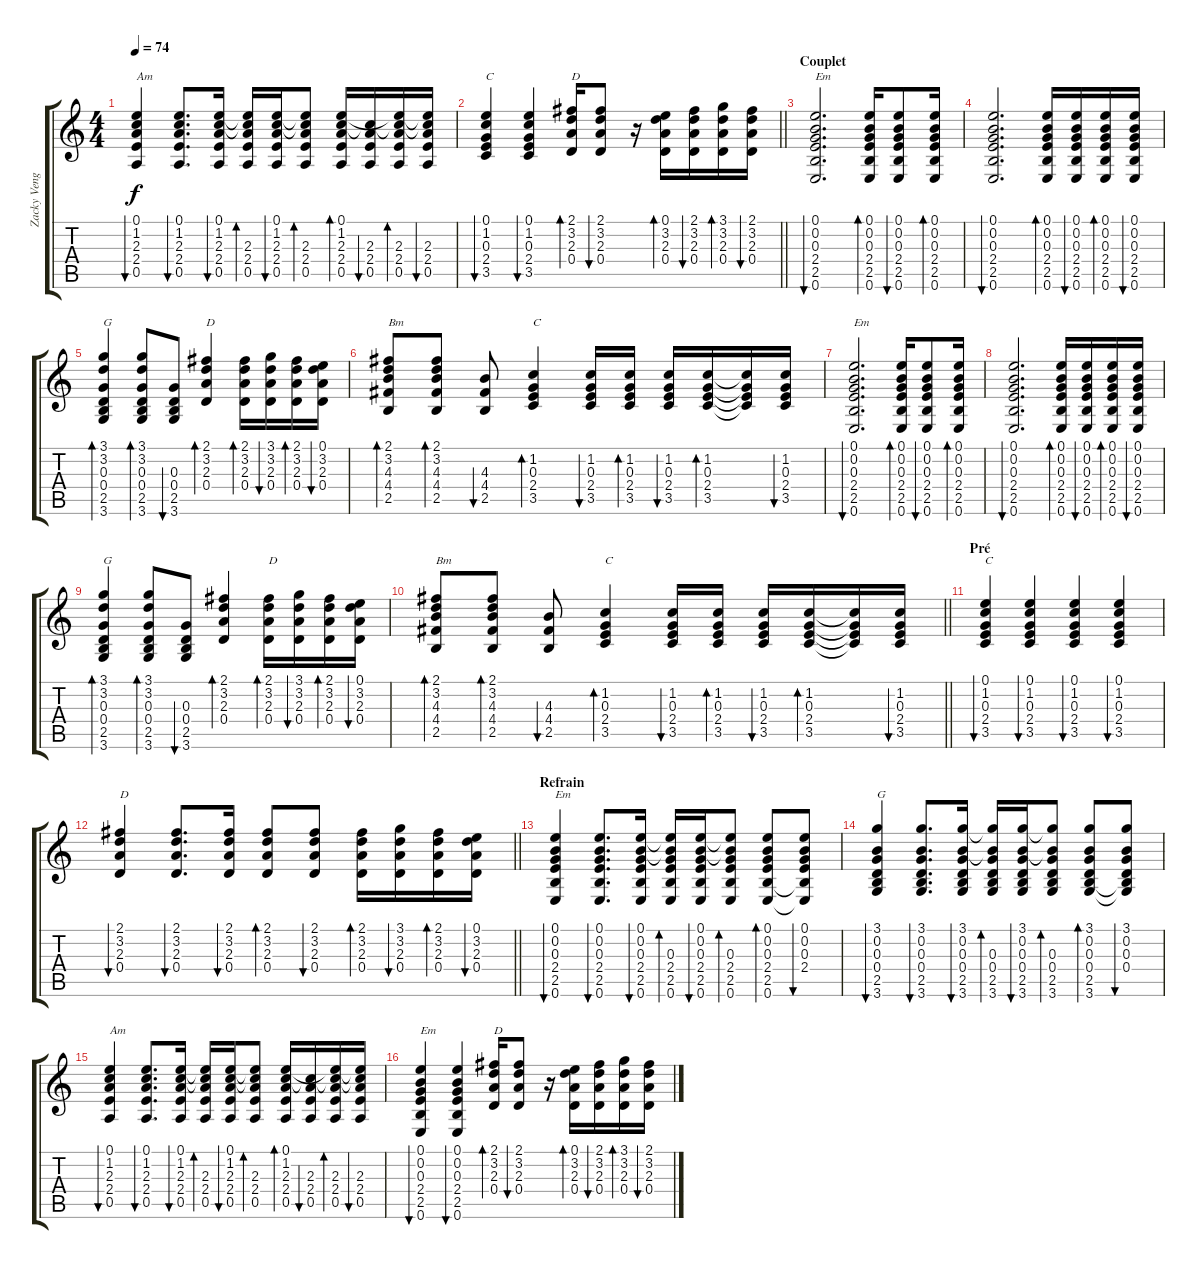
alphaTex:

\track ("Zacky Vengeance" "Zacky Veng") {instrument acousticguitarsteel}
\staff {score tabs}
\tuning (E4 B3 G3 D3 A2 E2) {hide}
\ts (4 4)
\tempo 74
\clef g2
\ks c
(0.1 1.2 2.3 2.4 0.5).4{bu 60 txt "Am" dy f} (0.1 1.2 2.3 2.4 0.5).8{d bu 60} (0.1 1.2 2.3 2.4 0.5).16{bu 60} (0.1{t} 1.2{t} 2.3 2.4 0.5).16{bd 60} (0.1 1.2 2.3 2.4 0.5).16{bu 60} (0.1{t} 1.2{t} 2.3 2.4 0.5).8{bd 60} (0.1 1.2 2.3 2.4 0.5).16{bd 60} (1.2{t} 2.3 2.4 0.5).16{bu 60} (0.1{t} 1.2{t} 2.3 2.4 0.5).16{bd 60} (0.1{t} 1.2{t} 2.3 2.4 0.5).16{bu 60} |
\barLineRight lightlight
(0.1 1.2 0.3 2.4 3.5).4{bu 60 txt "C"} (0.1 1.2 0.3 2.4 3.5).4{bu 60} (2.1 3.2 2.3 0.4).16{bd 60 txt "D"} (2.1 3.2 2.3 0.4).8{bu 60} r.16 (0.1 3.2 2.3 0.4).16{bd 60} (2.1 3.2 2.3 0.4).16{bu 60} (3.1 3.2 2.3 0.4).16{bd 60} (2.1 3.2 2.3 0.4).16{bu 60} |
\section ("" "Couplet")
(0.1 0.2 0.3 2.4 2.5 0.6).2{d bu 240 txt "Em"} (0.1 0.2 0.3 2.4 2.5 0.6).16{bd 60} (0.1 0.2 0.3 2.4 2.5 0.6).8{bu 60} (0.1 0.2 0.3 2.4 2.5 0.6).16{bd 60} |
(0.1 0.2 0.3 2.4 2.5 0.6).2{d bu 120} (0.1 0.2 0.3 2.4 2.5 0.6).16{bd 60} (0.1 0.2 0.3 2.4 2.5 0.6).16{bu 60} (0.1 0.2 0.3 2.4 2.5 0.6).16{bd 60} (0.1 0.2 0.3 2.4 2.5 0.6).16{bu 60} |
(3.1 3.2 0.3 0.4 2.5 3.6).4{bd 60 txt "G"} (3.1 3.2 0.3 0.4 2.5 3.6).8{bd 60} (0.3 0.4 2.5 3.6).8{bu 60} (2.1 3.2 2.3 0.4).4{bd 60 txt "D"} (2.1 3.2 2.3 0.4).16{bd 60} (3.1 3.2 2.3 0.4).16{bu 60} (2.1 3.2 2.3 0.4).16{bd 60} (0.1 3.2 2.3 0.4).16{bu 60} |
(2.1 3.2 4.3 4.4 2.5).8{bd 60 txt "Bm"} (2.1 3.2 4.3 4.4 2.5).8{bd 60} (4.3 4.4 2.5).8{bu 60} (1.2 0.3 2.4 3.5).4{bd 60 txt "C"} (1.2 0.3 2.4 3.5).16{bu 60} (1.2 0.3 2.4 3.5).16{bd 60} (1.2 0.3 2.4 3.5).16{bu 60} (1.2 0.3 2.4 3.5).16{bd 60} (1.2{t} 0.3{t} 2.4{t} 3.5{t}).16 (1.2 0.3 2.4 3.5).16{bu 60} |
(0.1 0.2 0.3 2.4 2.5 0.6).2{d bu 240 txt "Em"} (0.1 0.2 0.3 2.4 2.5 0.6).16{bd 60} (0.1 0.2 0.3 2.4 2.5 0.6).8{bu 60} (0.1 0.2 0.3 2.4 2.5 0.6).16{bd 60} |
(0.1 0.2 0.3 2.4 2.5 0.6).2{d bu 120} (0.1 0.2 0.3 2.4 2.5 0.6).16{bd 60} (0.1 0.2 0.3 2.4 2.5 0.6).16{bu 60} (0.1 0.2 0.3 2.4 2.5 0.6).16{bd 60} (0.1 0.2 0.3 2.4 2.5 0.6).16{bu 60} |
(3.1 3.2 0.3 0.4 2.5 3.6).4{bd 60 txt "G"} (3.1 3.2 0.3 0.4 2.5 3.6).8{bd 60} (0.3 0.4 2.5 3.6).8{bu 60} (2.1 3.2 2.3 0.4).4{bd 60} (2.1 3.2 2.3 0.4).16{bd 60 txt "D"} (3.1 3.2 2.3 0.4).16{bu 60} (2.1 3.2 2.3 0.4).16{bd 60} (0.1 3.2 2.3 0.4).16{bu 60} |
\barLineRight lightlight
(2.1 3.2 4.3 4.4 2.5).8{bd 60 txt "Bm"} (2.1 3.2 4.3 4.4 2.5).8{bd 60} (4.3 4.4 2.5).8{bu 60} (1.2 0.3 2.4 3.5).4{bd 60 txt "C"} (1.2 0.3 2.4 3.5).16{bu 60} (1.2 0.3 2.4 3.5).16{bd 60} (1.2 0.3 2.4 3.5).16{bu 60} (1.2 0.3 2.4 3.5).16{bd 60} (1.2{t} 0.3{t} 2.4{t} 3.5{t}).16 (1.2 0.3 2.4 3.5).16{bu 60} |
\section ("" "Pré")
(0.1 1.2 0.3 2.4 3.5).4{bu 60 txt "C"} (0.1 1.2 0.3 2.4 3.5).4{bu 60} (0.1 1.2 0.3 2.4 3.5).4{bu 60} (0.1 1.2 0.3 2.4 3.5).4{bu 60} |
\barLineRight lightlight
(2.1 3.2 2.3 0.4).4{bu 60 txt "D"} (2.1 3.2 2.3 0.4).8{d bu 60} (2.1 3.2 2.3 0.4).16{bu 60} (2.1 3.2 2.3 0.4).8{bd 60} (2.1 3.2 2.3 0.4).8{bu 60} (2.1 3.2 2.3 0.4).16{bd 60} (3.1 3.2 2.3 0.4).16{bu 60} (2.1 3.2 2.3 0.4).16{bd 60} (0.1 3.2 2.3 0.4).16{bu 60} |
\section ("" "Refrain")
(0.1 0.2 0.3 2.4 2.5 0.6).4{bu 60 txt "Em"} (0.1 0.2 0.3 2.4 2.5 0.6).8{d bu 60} (0.1 0.2 0.3 2.4 2.5 0.6).16{bu 60} (0.1{t} 0.2{t} 0.3 2.4 2.5 0.6).16{bd 60} (0.1 0.2 0.3 2.4 2.5 0.6).16{bu 60} (0.1{t} 0.2{t} 0.3 2.4 2.5 0.6).8{bd 60} (0.1 0.2 0.3 2.4 2.5 0.6).8{bd 60} (0.1 0.2 0.3 2.4 2.5{t} 0.6{t}).8{bu 60} |
(3.1 0.2 0.3 0.4 2.5 3.6).4{bu 60 txt "G"} (3.1 0.2 0.3 0.4 2.5 3.6).8{d bu 60} (3.1 0.2 0.3 0.4 2.5 3.6).16{bu 60} (3.1{t} 0.2{t} 0.3 0.4 2.5 3.6).16{bd 60} (3.1 0.2 0.3 0.4 2.5 3.6).16{bu 60} (3.1{t} 0.2{t} 0.3 0.4 2.5 3.6).8{bd 60} (3.1 0.2 0.3 0.4 2.5 3.6).8{bd 60} (3.1 0.2 0.3 0.4 2.5{t} 3.6{t}).8{bu 60} |
(0.1 1.2 2.3 2.4 0.5).4{bu 60 txt "Am"} (0.1 1.2 2.3 2.4 0.5).8{d bu 60} (0.1 1.2 2.3 2.4 0.5).16{bu 60} (0.1{t} 1.2{t} 2.3 2.4 0.5).16{bd 60} (0.1 1.2 2.3 2.4 0.5).16{bu 60} (0.1{t} 1.2{t} 2.3 2.4 0.5).8{bd 60} (0.1 1.2 2.3 2.4 0.5).16{bd 60} (1.2{t} 2.3 2.4 0.5).16{bu 60} (0.1{t} 1.2{t} 2.3 2.4 0.5).16{bd 60} (0.1{t} 1.2{t} 2.3 2.4 0.5).16{bu 60} |
(0.1 0.2 0.3 2.4 2.5 0.6).4{bu 60 txt "Em"} (0.1 0.2 0.3 2.4 2.5 0.6).4{bu 60} (2.1 3.2 2.3 0.4).16{bd 60 txt "D"} (2.1 3.2 2.3 0.4).8{bu 60} r.16 (0.1 3.2 2.3 0.4).16{bd 60} (2.1 3.2 2.3 0.4).16{bu 60} (3.1 3.2 2.3 0.4).16{bd 60} (2.1 3.2 2.3 0.4).16{bu 60}
